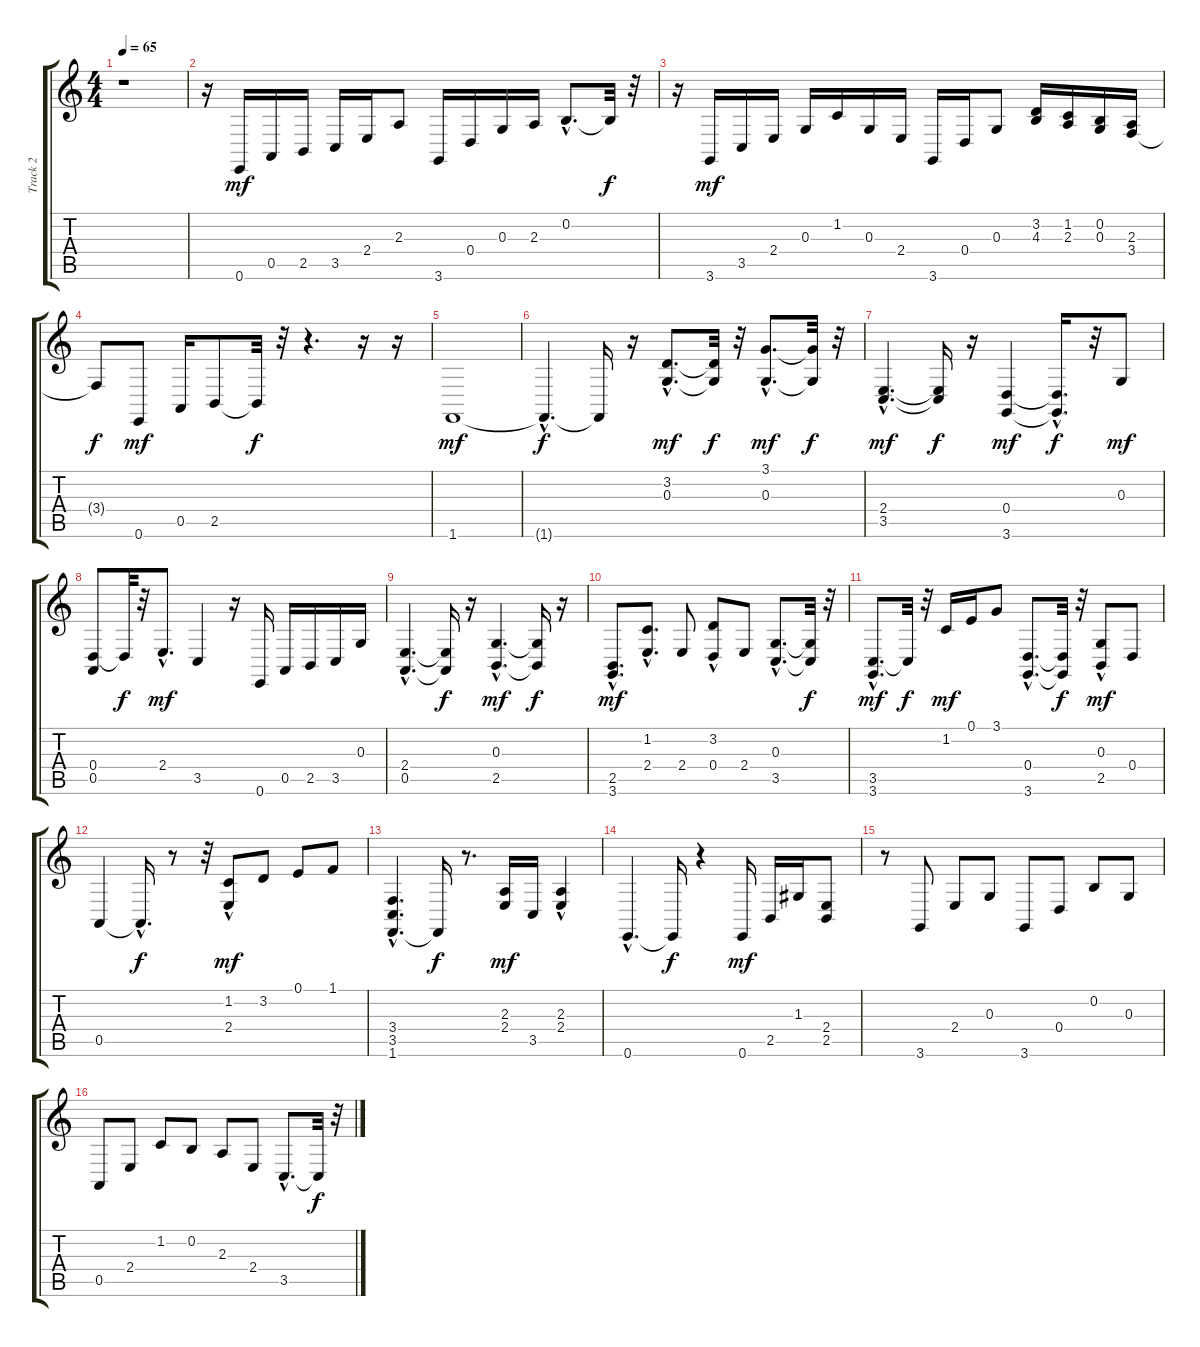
\track ("Track 2" "Track 2") {instrument acousticgrandpiano}
\staff {score tabs}
\tuning (E4 B3 G3 D3 A2 E2) {hide}
\ts (4 4)
\tempo 65
\clef g2
\ks c
r.1{dy mf instrument acousticgrandpiano} |
r.16 0.6.16 0.5.16 2.5.16 3.5.16 2.4.16 2.3.8 3.6.16 0.4.16 0.3.16 2.3.16 0.2{hac}.8{d} 0.2{t}.32{dy f} r.32 |
r.16 3.6.16{dy mf} 3.5.16 2.4.16 0.3.16 1.2.16 0.3.16 2.4.16 3.6.16 0.4.16 0.3.8 (3.2 4.3).16 (1.2 2.3).16 (0.2 0.3).16 (2.3 3.4).16 |
3.4{t}.8{dy f} 0.6.8{dy mf} 0.5.16 2.5.8 2.5{t}.32{dy f} r.32 r.4{d} r.16 r.16 |
1.6.1{dy mf} |
1.6{hac t}.4{d dy f} 1.6{t}.16 r.16 (3.2{hac} 0.3{hac}).8{d dy mf} (3.2{t} 0.3{t}).32{dy f} r.32 (3.1{hac} 0.3{hac}).8{d dy mf} (3.1{t} 0.3{t}).32{dy f} r.32 |
(2.4{hac} 3.5{hac}).4{d dy mf} (2.4{t} 3.5{t}).16{dy f} r.16 (0.4 3.6).4{dy mf} (0.4{hac t} 3.6{hac t}).16{d dy f} r.32 0.3.8{dy mf} |
(0.4 0.5).8 0.4{t}.32{dy f} r.32 2.4{hac}.8{d dy mf} 3.5.4 r.16 0.6.16 0.5.16 2.5.16 3.5.16 0.3.16 |
(2.4{hac} 0.5{hac}).4{d} (2.4{t} 0.5{t}).16{dy f} r.16 (0.3{hac} 2.5{hac}).4{d dy mf} (0.3{t} 2.5{t}).16{dy f} r.16 |
(2.5 3.6{hac}).8{d dy mf} (1.2{hac} 2.4{hac}).8{d} 2.4.8 (3.2 0.4{hac}).8 2.4.8 (0.3{hac} 3.5{hac}).8{d} (0.3{t} 3.5{t}).32{dy f} r.32 |
(3.5{hac} 3.6).8{d dy mf} 3.5{t}.32{dy f} r.32 1.2.16{dy mf} 0.1.16 3.1.8 (0.4{hac} 3.6{hac}).8{d} (0.4{t} 3.6{t}).32{dy f} r.32 (0.3 2.5{hac}).8{dy mf} 0.4.8 |
0.5.4 0.5{hac t}.16{d dy f} r.8 r.32 (1.2 2.4{hac}).8{dy mf} 3.2.8 0.1.8 1.1.8 |
(3.4{hac} 3.5{hac} 1.6{hac}).4{d} 1.6{t}.16{dy f} r.8{d} (2.3 2.4).16{dy mf} 3.5.16 (2.3{hac} 2.4{hac}).4 |
0.6{hac}.4{d} 0.6{t}.16{dy f} r.4 0.6.16{dy mf} 2.5.16 1.3.16 (2.4 2.5).8 |
r.8 3.6.8 2.4.8 0.3.8 3.6.8 0.4.8 0.2.8 0.3.8 |
0.5.8 2.4.8 1.2.8 0.2.8 2.3.8 2.4.8 3.5{hac}.8{d} 3.5{t}.32{dy f} r.32
